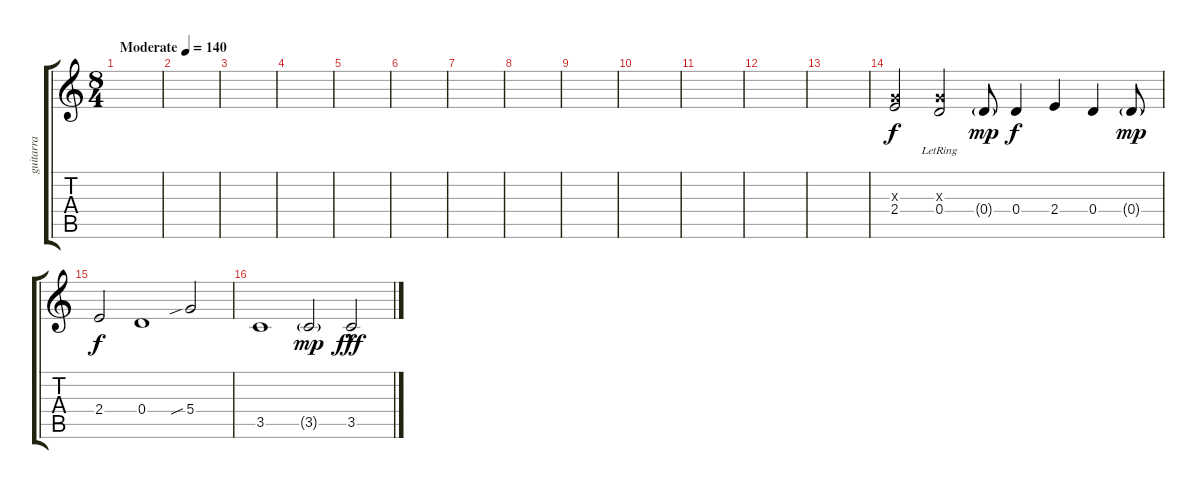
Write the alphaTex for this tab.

\track ("guitarra" "guitarra") {instrument overdrivenguitar}
\staff {score tabs}
\tuning (E4 B3 G3 D3 A2 E2) {hide}
\ts (8 4)
\tempo (140 "Moderate")
\clef g2
\ks c
|
|
|
|
|
|
|
|
|
|
|
|
|
(0.3{x} 2.4).2 (0.3{x} 0.4{lr}).2 0.4{g}.8{dy mp} 0.4.4{dy f} 2.4.4 0.4.4 0.4{g}.8{dy mp} |
2.4.2{dy f} 0.4.1 5.4{sib}.2 |
3.5.1 3.5{g}.2{dy mp} 3.5{hac}.2{dy fff}
